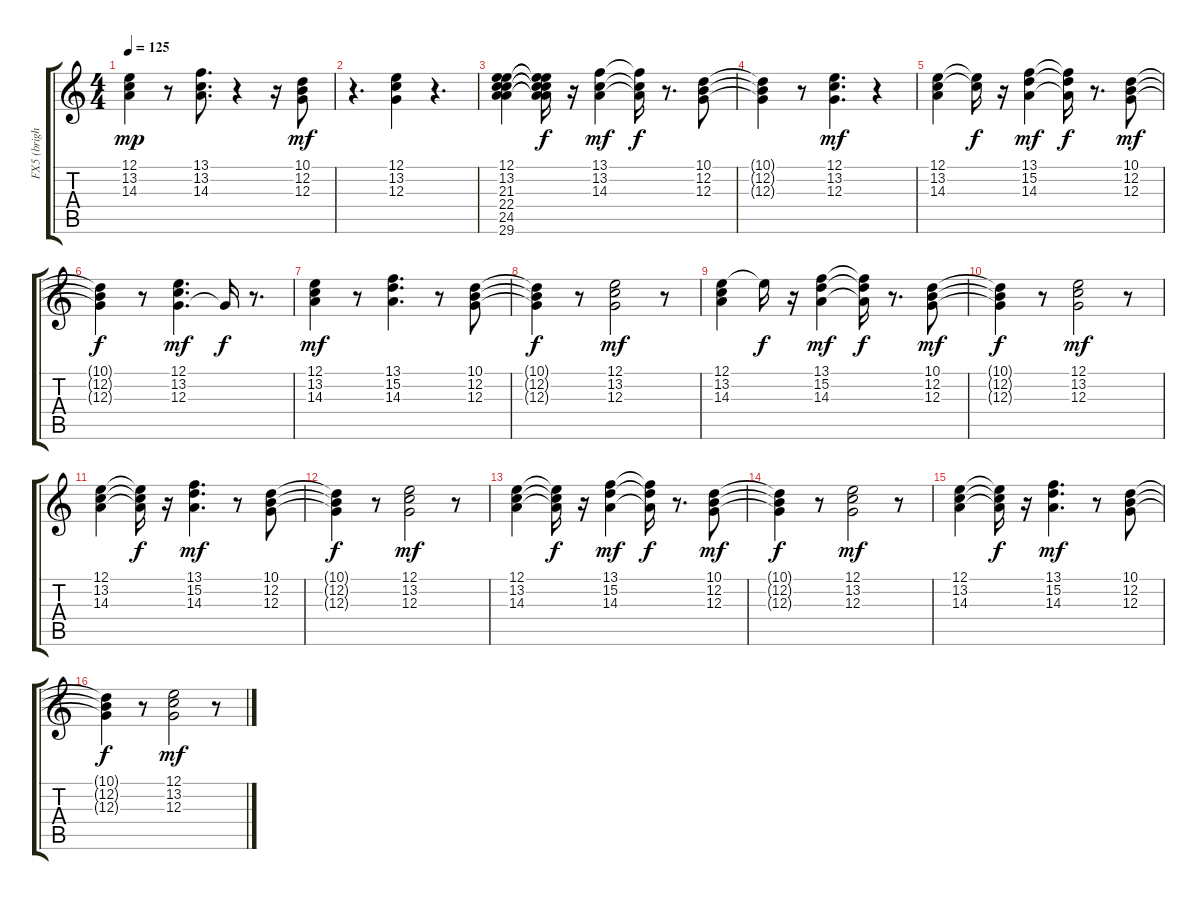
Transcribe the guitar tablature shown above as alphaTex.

\track ("FX5 (brightness)" "FX5 (brigh") {instrument fx5brightness}
\staff {score tabs}
\tuning (E4 B3 G3 D3 A2 E2) {hide}
\ts (4 4)
\tempo 125
\clef g2
\ks c
(12.1 13.2 14.3).4{dy mp} r.8 (13.1 13.2 14.3).8{d} r.4 r.16 (10.1 12.2 12.3).8{dy mf} |
r.4{d} (12.1 13.2 12.3).4 r.4{d} |
(12.1 13.2 21.3 22.4 24.5 29.6).4 (12.1{t} 13.2{t} 21.3{t} 22.4{t} 24.5{t} 29.6{t}).16{dy f} r.16 (13.1 13.2 14.3).4{dy mf} (13.1{t} 13.2{t} 14.3{t}).16{dy f} r.8{d} (10.1 12.2 12.3).8 |
(10.1{t} 12.2{t} 12.3{t}).4 r.8 (12.1 13.2 12.3).4{d dy mf} r.4 |
(12.1 13.2 14.3).4 (12.1{t} 13.2{t}).16{dy f} r.16 (13.1 15.2 14.3).4{dy mf} (13.1{t} 15.2{t} 14.3{t}).16{dy f} r.8{d} (10.1 12.2 12.3).8{dy mf} |
(10.1{t} 12.2{t} 12.3{t}).4{dy f} r.8 (12.1 13.2 12.3).4{d dy mf} 12.3{t}.16{dy f} r.8{d} |
(12.1 13.2 14.3).4{dy mf} r.8 (13.1 15.2 14.3).4{d} r.8 (10.1 12.2 12.3).8 |
(10.1{t} 12.2{t} 12.3{t}).4{dy f} r.8 (12.1 13.2 12.3).2{dy mf} r.8 |
(12.1 13.2 14.3).4 12.1{t}.16{dy f} r.16 (13.1 15.2 14.3).4{dy mf} (13.1{t} 15.2{t} 14.3{t}).16{dy f} r.8{d} (10.1 12.2 12.3).8{dy mf} |
(10.1{t} 12.2{t} 12.3{t}).4{dy f} r.8 (12.1 13.2 12.3).2{dy mf} r.8 |
(12.1 13.2 14.3).4 (12.1{t} 13.2{t} 14.3{t}).16{dy f} r.16 (13.1 15.2 14.3).4{d dy mf} r.8 (10.1 12.2 12.3).8 |
(10.1{t} 12.2{t} 12.3{t}).4{dy f} r.8 (12.1 13.2 12.3).2{dy mf} r.8 |
(12.1 13.2 14.3).4 (12.1{t} 13.2{t} 14.3{t}).16{dy f} r.16 (13.1 15.2 14.3).4{dy mf} (13.1{t} 15.2{t} 14.3{t}).16{dy f} r.8{d} (10.1 12.2 12.3).8{dy mf} |
(10.1{t} 12.2{t} 12.3{t}).4{dy f} r.8 (12.1 13.2 12.3).2{dy mf} r.8 |
(12.1 13.2 14.3).4 (12.1{t} 13.2{t} 14.3{t}).16{dy f} r.16 (13.1 15.2 14.3).4{d dy mf} r.8 (10.1 12.2 12.3).8 |
(10.1{t} 12.2{t} 12.3{t}).4{dy f} r.8 (12.1 13.2 12.3).2{dy mf} r.8
